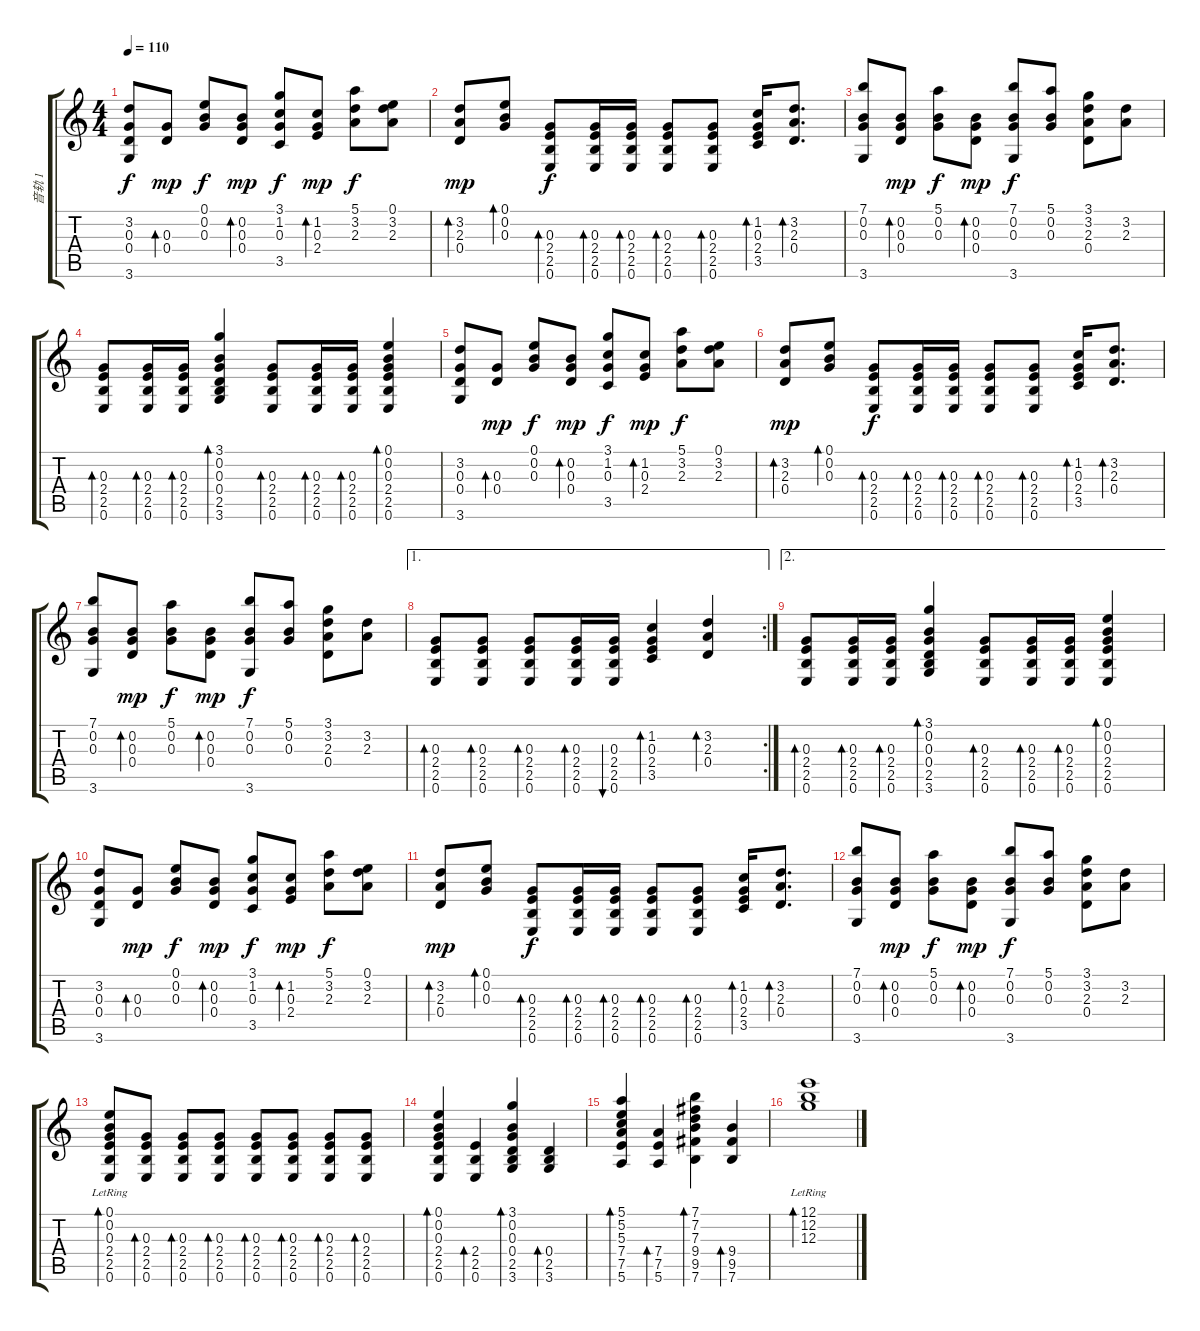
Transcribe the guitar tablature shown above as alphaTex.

\track ("音轨 1" "音轨 1") {instrument acousticguitarsteel}
\staff {score tabs}
\tuning (E4 B3 G3 D3 A2 E2) {hide}
\ts (4 4)
\tempo 110
\clef g2
\ks c
(3.2 0.3 0.4 3.6).8{dy f} (0.3 0.4).8{bd 60 dy mp} (0.1 0.2 0.3).8{dy f} (0.2 0.3 0.4).8{bd 60 dy mp} (3.1 1.2 0.3 3.5).8{dy f} (1.2 0.3 2.4).8{bd 60 dy mp} (5.1 3.2 2.3).8{dy f} (0.1 3.2 2.3).8 |
(3.2 2.3 0.4).8{bd 60 dy mp} (0.1 0.2 0.3).8{bd 60} (0.3 2.4 2.5 0.6).8{bd 60 dy f} (0.3 2.4 2.5 0.6).16{bd 60} (0.3 2.4 2.5 0.6).16{bd 60} (0.3 2.4 2.5 0.6).8{bd 60} (0.3 2.4 2.5 0.6).8{bd 60} (1.2 0.3 2.4 3.5).16{bd 60} (3.2 2.3 0.4).8{d bd 60} |
(7.1 0.2 0.3 3.6).8 (0.2 0.3 0.4).8{bd 60 dy mp} (5.1 0.2 0.3).8{dy f} (0.2 0.3 0.4).8{bd 60 dy mp} (7.1 0.2 0.3 3.6).8{dy f} (5.1 0.2 0.3).8 (3.1 3.2 2.3 0.4).8 (3.2 2.3).8 |
(0.3 2.4 2.5 0.6).8{bd 60} (0.3 2.4 2.5 0.6).16{bd 60} (0.3 2.4 2.5 0.6).16{bd 60} (3.1 0.2 0.3 0.4 2.5 3.6).4{bd 30} (0.3 2.4 2.5 0.6).8{bd 60} (0.3 2.4 2.5 0.6).16{bd 60} (0.3 2.4 2.5 0.6).16{bd 60} (0.1 0.2 0.3 2.4 2.5 0.6).4{bd 30} |
(3.2 0.3 0.4 3.6).8 (0.3 0.4).8{bd 60 dy mp} (0.1 0.2 0.3).8{dy f} (0.2 0.3 0.4).8{bd 60 dy mp} (3.1 1.2 0.3 3.5).8{dy f} (1.2 0.3 2.4).8{bd 60 dy mp} (5.1 3.2 2.3).8{dy f} (0.1 3.2 2.3).8 |
(3.2 2.3 0.4).8{bd 60 dy mp} (0.1 0.2 0.3).8{bd 60} (0.3 2.4 2.5 0.6).8{bd 60 dy f} (0.3 2.4 2.5 0.6).16{bd 60} (0.3 2.4 2.5 0.6).16{bd 60} (0.3 2.4 2.5 0.6).8{bd 60} (0.3 2.4 2.5 0.6).8{bd 60} (1.2 0.3 2.4 3.5).16{bd 60 txt ""} (3.2 2.3 0.4).8{d bd 60} |
(7.1 0.2 0.3 3.6).8 (0.2 0.3 0.4).8{bd 60 dy mp} (5.1 0.2 0.3).8{dy f} (0.2 0.3 0.4).8{bd 60 dy mp} (7.1 0.2 0.3 3.6).8{dy f} (5.1 0.2 0.3).8 (3.1 3.2 2.3 0.4).8 (3.2 2.3).8 |
\ae 1
\rc 2
(0.3 2.4 2.5 0.6).8{bd 60} (0.3 2.4 2.5 0.6).8{bd 60} (0.3 2.4 2.5 0.6).8{bd 60} (0.3 2.4 2.5 0.6).16{bd 60} (0.3 2.4 2.5 0.6).16{bu 60} (1.2 0.3 2.4 3.5).4{bd 120} (3.2 2.3 0.4).4{bd 120} |
\ae 2
(0.3 2.4 2.5 0.6).8{bd 60} (0.3 2.4 2.5 0.6).16{bd 60} (0.3 2.4 2.5 0.6).16{bd 60} (3.1 0.2 0.3 0.4 2.5 3.6).4{bd 30} (0.3 2.4 2.5 0.6).8{bd 60} (0.3 2.4 2.5 0.6).16{bd 60} (0.3 2.4 2.5 0.6).16{bd 60} (0.1 0.2 0.3 2.4 2.5 0.6).4{bd 30} |
(3.2 0.3 0.4 3.6).8 (0.3 0.4).8{bd 60 dy mp} (0.1 0.2 0.3).8{dy f} (0.2 0.3 0.4).8{bd 60 dy mp} (3.1 1.2 0.3 3.5).8{dy f} (1.2 0.3 2.4).8{bd 60 dy mp} (5.1 3.2 2.3).8{dy f} (0.1 3.2 2.3).8 |
(3.2 2.3 0.4).8{bd 60 dy mp} (0.1 0.2 0.3).8{bd 60} (0.3 2.4 2.5 0.6).8{bd 60 dy f} (0.3 2.4 2.5 0.6).16{bd 60} (0.3 2.4 2.5 0.6).16{bd 60} (0.3 2.4 2.5 0.6).8{bd 60} (0.3 2.4 2.5 0.6).8{bd 60} (1.2 0.3 2.4 3.5).16{bd 60} (3.2 2.3 0.4).8{d bd 60} |
(7.1 0.2 0.3 3.6).8 (0.2 0.3 0.4).8{bd 60 dy mp} (5.1 0.2 0.3).8{dy f} (0.2 0.3 0.4).8{bd 60 dy mp} (7.1 0.2 0.3 3.6).8{dy f} (5.1 0.2 0.3).8 (3.1 3.2 2.3 0.4).8 (3.2 2.3).8 |
(0.1{lr} 0.2{lr} 0.3{lr} 2.4{lr} 2.5{lr} 0.6{lr}).8{bd 60} (0.3 2.4 2.5 0.6).8{bd 60} (0.3 2.4 2.5 0.6).8{bd 60} (0.3 2.4 2.5 0.6).8{bd 60} (0.3 2.4 2.5 0.6).8{bd 60} (0.3 2.4 2.5 0.6).8{bd 60} (0.3 2.4 2.5 0.6).8{bd 60} (0.3 2.4 2.5 0.6).8{bd 60} |
(0.1 0.2 0.3 2.4 2.5 0.6).4{bd 120} (2.4 2.5 0.6).4{bd 120} (3.1 0.2 0.3 0.4 2.5 3.6).4{bd 120} (0.4 2.5 3.6).4{bd 120} |
(5.1 5.2 5.3 7.4 7.5 5.6).4{bd 120} (7.4 7.5 5.6).4{bd 120} (7.1 7.2 7.3 9.4 9.5 7.6).4{bd 120} (9.4 9.5 7.6).4{bd 120} |
(12.1{lr} 12.2{lr} 12.3{lr}).1{bd 480}
